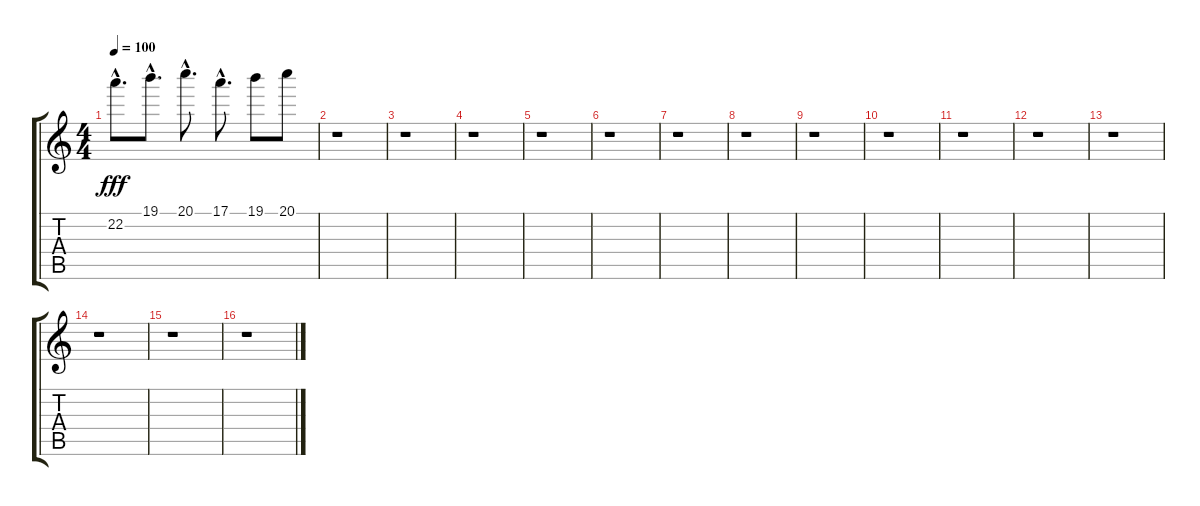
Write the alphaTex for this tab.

\track "" {instrument distortionguitar}
\staff {score tabs}
\tuning (E4 B3 G3 D3 A2 E2) {hide}
\ts (4 4)
\tempo 100
\clef g2
\ks c
22.2{hac}.8{d dy fff instrument overdrivenguitar} 19.1{hac}.8{d} 20.1{hac}.8{d} 17.1{hac}.8{d} 19.1.8 20.1.8 |
r.1 |
r.1 |
r.1 |
r.1 |
r.1 |
r.1 |
r.1 |
r.1 |
r.1 |
r.1 |
r.1 |
r.1 |
r.1 |
r.1 |
r.1
